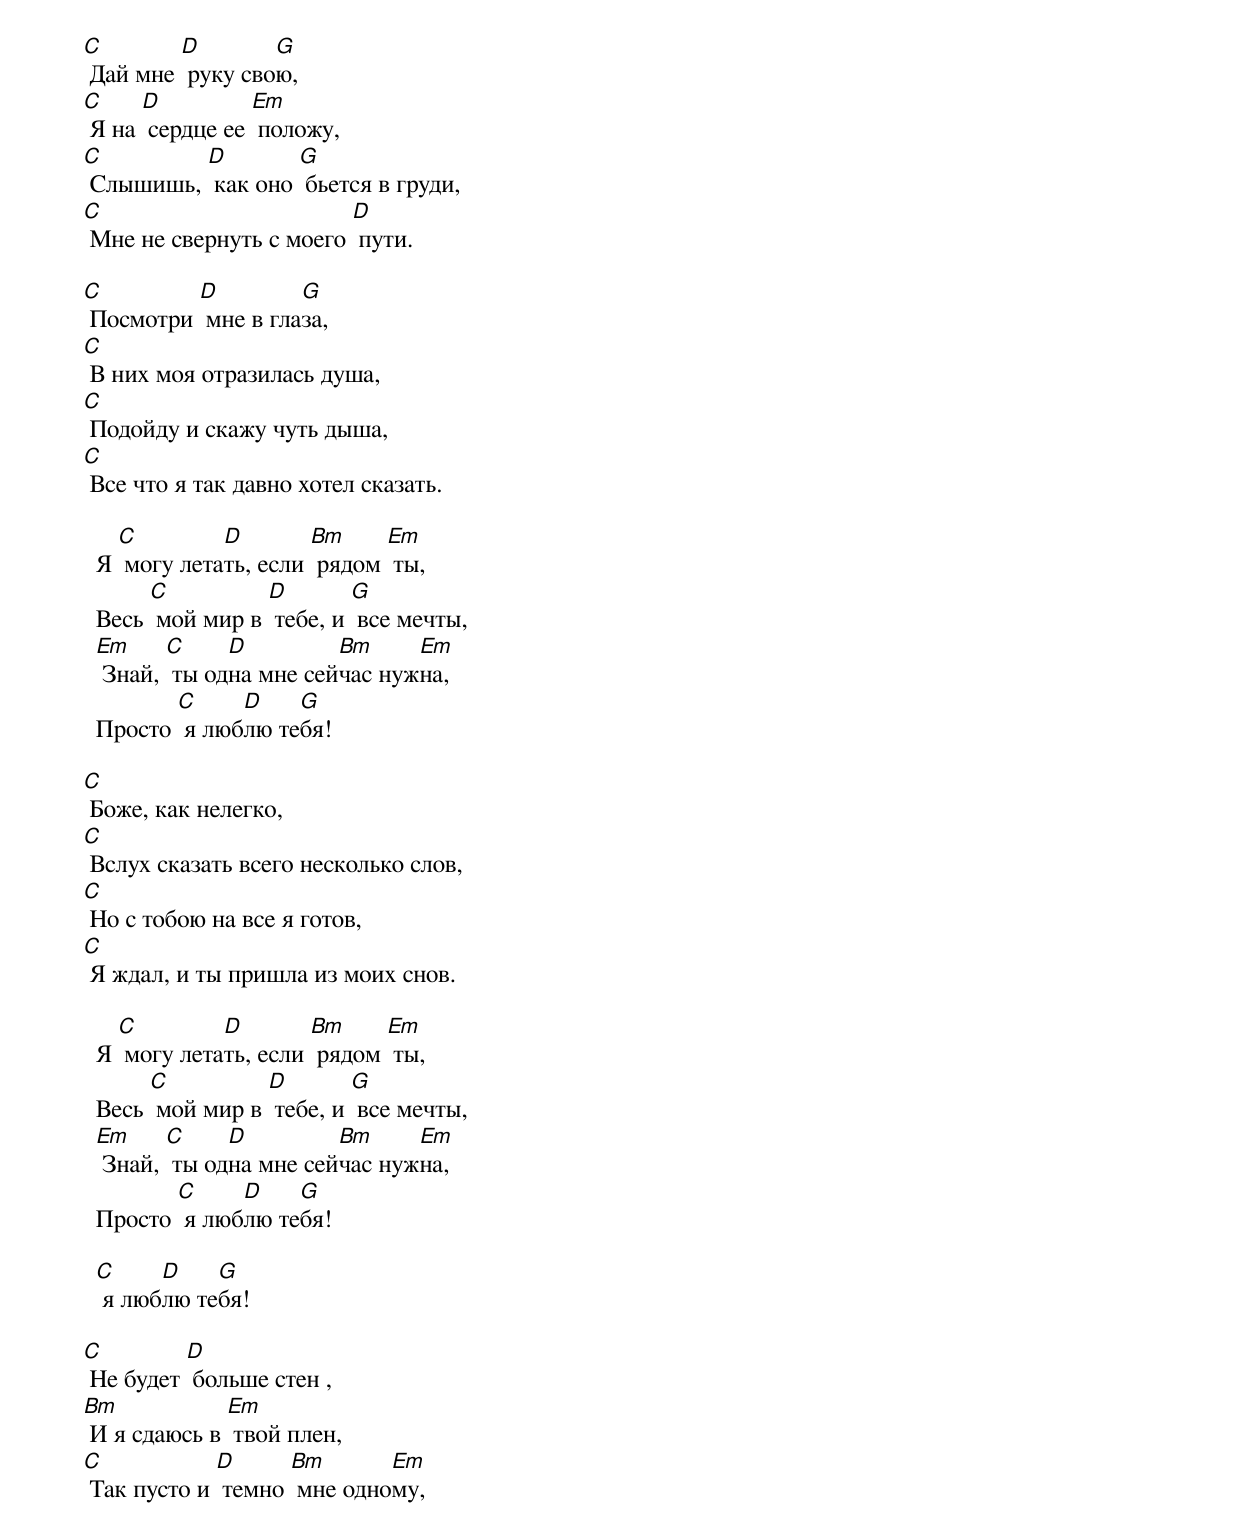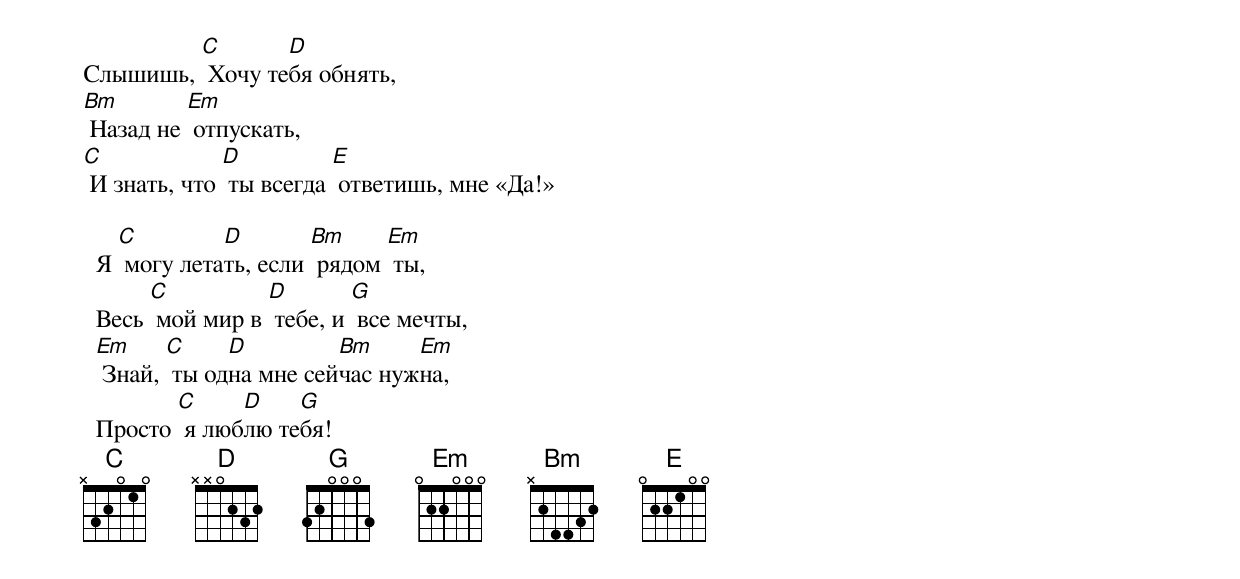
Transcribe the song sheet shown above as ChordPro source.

[C] Дай мне [D] руку сво[G]ю,
[C] Я на [D] сердце ее [Em] положу,
[C] Слышишь, [D] как оно [G] бьется в груди,
[C] Мне не свернуть с моего [D] пути.

[C] Посмотри [D] мне в гла[G]за,
[C] В них моя отразилась душа,
[C] Подойду и скажу чуть дыша,
[C] Все что я так давно хотел сказать.

  Я [C] могу лета[D]ть, если [Bm] рядом [Em] ты,
  Весь [C] мой мир в [D] тебе, и [G] все мечты,
  [Em] Знай, [C] ты од[D]на мне сей[Bm]час нуж[Em]на,
  Просто [C] я люб[D]лю те[G]бя!

[C] Боже, как нелегко,
[C] Вслух сказать всего несколько слов,
[C] Но с тобою на все я готов,
[C] Я ждал, и ты пришла из моих снов.

  Я [C] могу лета[D]ть, если [Bm] рядом [Em] ты,
  Весь [C] мой мир в [D] тебе, и [G] все мечты,
  [Em] Знай, [C] ты од[D]на мне сей[Bm]час нуж[Em]на,
  Просто [C] я люб[D]лю те[G]бя!

  [C] я люб[D]лю те[G]бя!

[C] Не будет [D] больше стен ,
[Bm] И я сдаюсь в [Em] твой плен,
[C] Так пусто и [D] темно [Bm] мне одно[Em]му,
Слышишь, [C] Хочу те[D]бя обнять,
[Bm] Назад не [Em] отпускать,
[C] И знать, что [D] ты всегда [E] ответишь, мне «Да!»

  Я [C] могу лета[D]ть, если [Bm] рядом [Em] ты,
  Весь [C] мой мир в [D] тебе, и [G] все мечты,
  [Em] Знай, [C] ты од[D]на мне сей[Bm]час нуж[Em]на,
  Просто [C] я люб[D]лю те[G]бя!
